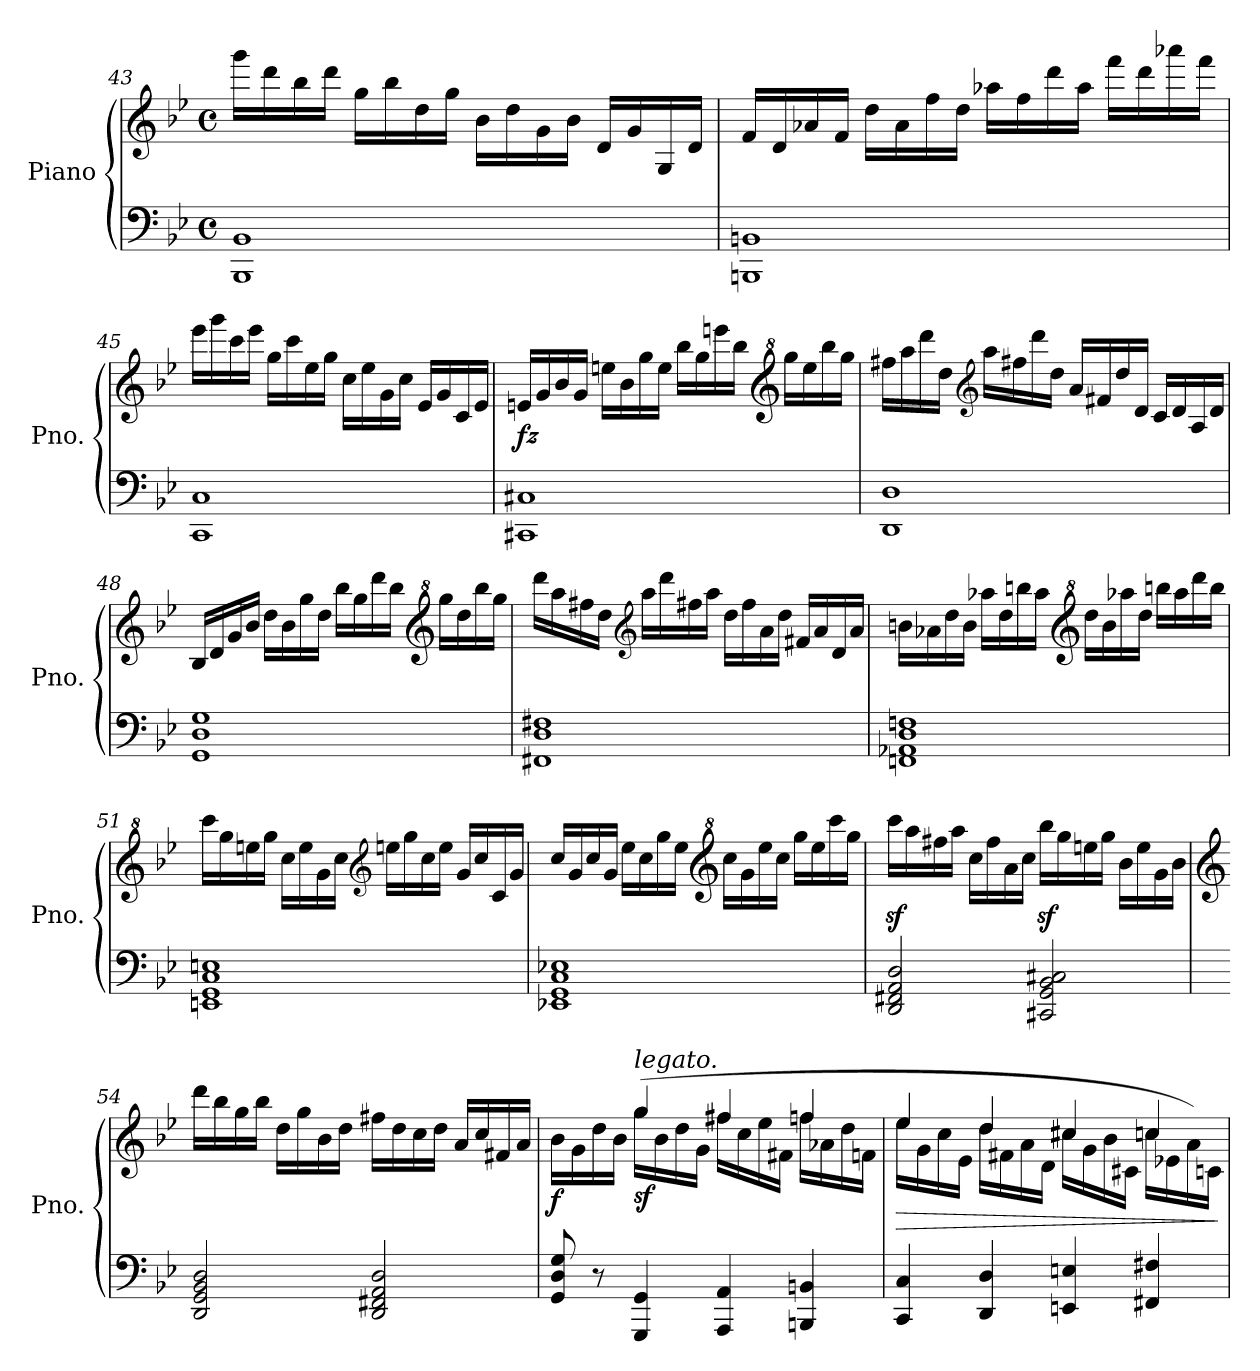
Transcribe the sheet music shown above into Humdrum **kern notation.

**kern	**kern	**dynam
*part1	*part1	*part1
*staff2	*staff1	*staff1/2
*I"Piano	*	*
*I'Pno.	*	*
*clefF4	*clefG2	*
*k[b-e-]	*k[b-e-]	*
*M4/4	*M4/4	*
*met(c)	*met(c)	*
=43	=43	=43
1BBB- 1BB-	16ggg\LL	.
.	16ddd\	.
.	16bb-\	.
.	16ddd\JJ	.
.	16gg\LL	.
.	16bb-\	.
.	16dd\	.
.	16gg\JJ	.
.	16b-\LL	.
.	16dd\	.
.	16g\	.
.	16b-\JJ	.
.	16d/LL	.
.	16g/	.
.	16G/	.
.	16d/JJ	.
=44	=44	=44
1BBBn 1BBn	16f/LL	.
.	16d/	.
.	16a-X/	.
.	16f/JJ	.
.	16dd\LL	.
.	16a-\	.
.	16ff\	.
.	16dd\JJ	.
.	16aa-X\LL	.
.	16ff\	.
.	16ddd\	.
.	16aa-\JJ	.
.	16fff\LL	.
.	16ddd\	.
.	16aaa-X\	.
.	16fff\JJ	.
=45	=45	=45
1CC 1C	16eee-\LL	.
.	16ggg\	.
.	16ccc\	.
.	16eee-\JJ	.
.	16gg\LL	.
.	16ccc\	.
.	16ee-\	.
.	16gg\JJ	.
.	16cc\LL	.
.	16ee-\	.
.	16g\	.
.	16cc\JJ	.
.	16e-/LL	.
.	16g/	.
.	16c/	.
.	16e-/JJ	.
=46	=46	=46
!	!	!LO:DY:b
1CC#X 1C#X	16en/LL	fz
.	16g/	.
.	16b-/	.
.	16g/JJ	.
.	16een\LL	.
.	16b-\	.
.	16gg\	.
.	16ee\JJ	.
.	16bb-\LL	.
.	16gg\	.
.	16eeen\	.
.	16bb-\JJ	.
*	*clefG^2	*
.	16ggg\LL	.
.	16eee\	.
.	16bbb-\	.
.	16ggg\JJ	.
=47	=47	=47
1DD 1D	16fff#X\LL	.
.	16aaa\	.
.	16dddd\	.
.	16ddd\JJ	.
*	*clefG2	*
.	16aa\LL	.
.	16ff#X\	.
.	16ddd\	.
.	16dd\JJ	.
.	16a/LL	.
.	16f#X/	.
.	16dd/	.
.	16d/JJ	.
.	16c/LL	.
.	16d/	.
.	16A/	.
.	16d/JJ	.
=48	=48	=48
1GG 1D 1G	16B-/LL	.
.	16d/	.
.	16g/	.
.	16b-/JJ	.
.	16dd\LL	.
.	16b-\	.
.	16gg\	.
.	16dd\JJ	.
.	16bb-\LL	.
.	16gg\	.
.	16ddd\	.
.	16bb-\JJ	.
*	*clefG^2	*
.	16ggg\LL	.
.	16ddd\	.
.	16bbb-\	.
.	16ggg\JJ	.
=49	=49	=49
1FF#X 1D 1F#X	16dddd\LL	.
.	16aaa\	.
.	16fff#X\	.
.	16ddd\JJ	.
*	*clefG2	*
.	16aa\LL	.
.	16ddd\	.
.	16ff#X\	.
.	16aa\JJ	.
.	16dd\LL	.
.	16ff#\	.
.	16a\	.
.	16dd\JJ	.
.	16f#X/LL	.
.	16a/	.
.	16d/	.
.	16a/JJ	.
=50	=50	=50
1FFn 1AA-X 1D 1Fn	16bn\LL	.
.	16a-X\	.
.	16dd\	.
.	16b\JJ	.
.	16aa-X\LL	.
.	16dd\	.
.	16bbn\	.
.	16aa-\JJ	.
*	*clefG^2	*
!	!	!LO:DY:b
!	!	!LO:DY:n=1:b
.	16ddd\LL	other-dynamics f
.	16bb\	.
.	16aaa-X\	.
.	16ddd\JJ	.
.	16bbbn\LL	.
.	16aaa-\	.
.	16dddd\	.
.	16bbb\JJ	.
=51	=51	=51
1EEn 1GG 1C 1En	16cccc\LL	.
.	16ggg\	.
.	16eeen\	.
.	16ggg\JJ	.
.	16ccc\LL	.
.	16eee\	.
.	16gg\	.
.	16ccc\JJ	.
*	*clefG2	*
.	16een\LL	.
.	16gg\	.
.	16cc\	.
.	16ee\JJ	.
.	16g/LL	.
.	16cc/	.
.	16c/	.
.	16g/JJ	.
=52	=52	=52
1EE-X 1GG 1C 1E-X	16cc/LL	.
.	16g/	.
.	16cc/	.
.	16g/JJ	.
.	16ee-\LL	.
.	16cc\	.
.	16gg\	.
.	16ee-\JJ	.
*	*clefG^2	*
.	16ccc\LL	.
.	16gg\	.
.	16eee-\	.
.	16ccc\JJ	.
.	16ggg\LL	.
.	16eee-\	.
.	16cccc\	.
.	16ggg\JJ	.
=53	=53	=53
2DD/ 2FF#X/ 2AA/ 2D/	16ccccz<\LL	.
.	16aaa\	.
.	16fff#X\	.
.	16aaa\JJ	.
.	16ccc\LL	.
.	16fff#\	.
.	16aa\	.
.	16ccc\JJ	.
2CC#X/ 2GG/ 2BB-/ 2C#X/	16bbb-z<\LL	.
.	16ggg\	.
.	16eeen\	.
.	16ggg\JJ	.
.	16bb-\LL	.
.	16eee\	.
.	16gg\	.
.	16bb-\JJ	.
=54	=54	=54
*	*clefG2	*
2DD/ 2GG/ 2BB-/ 2D/	16ddd\LL	.
.	16bb-\	.
.	16gg\	.
.	16bb-\JJ	.
.	16dd\LL	.
.	16gg\	.
.	16b-\	.
.	16dd\JJ	.
2DD/ 2FF#X/ 2AA/ 2D/	16ff#X\LL	.
.	16dd\	.
.	16cc\	.
.	16dd\JJ	.
.	16a/LL	.
.	16cc/	.
.	16f#X/	.
.	16a/JJ	.
=55	=55	=55
*	*^	*
!	!	!	!LO:DY:b
8GG/ 8D/ 8G/	16b-\LL	4ryy	f
.	16g\	.	.
8r	16dd\	.	.
.	16b-\JJ	.	.
!	!LO:TX:a:i:t=legato.	!	!
!	!	!	!LO:DY:b
4GGG/ 4GG/	(>16gg\LL	4gg/	sf
.	16b-\	.	.
.	16dd\	.	.
.	16g\JJ	.	.
4AAA/ 4AA/	16ff#X\LL	4ff#/	.
.	16cc\	.	.
.	16ee-\	.	.
.	16f#X\JJ	.	.
4BBBn/ 4BBn/	16ffn\LL	4ff/	.
.	16a-X\	.	.
.	16dd\	.	.
.	16fn\JJ	.	.
=56	=56	=56	=56
!	!	!	!LO:HP:b
4CC/ 4C/	16ee-\LL	4ee-/	>
.	16g\	.	.
.	16cc\	.	.
.	16e-\JJ	.	.
4DD/ 4D/	16dd\LL	4dd/	.
.	16f#X\	.	.
.	16a\	.	.
.	16d\JJ	.	.
4EEn/ 4En/	16cc#X\LL	4cc#/	.
.	16g\	.	.
.	16b-\	.	.
.	16c#X\JJ	.	.
4FF#X/ 4F#X/	16ccn\LL	4cc/	.
.	16e-X\	.	.
.	16a\)	.	.
.	16cn\JJ	.	.
*	*v	*v	*
.	.	]
=	=	=
*-	*-	*-
